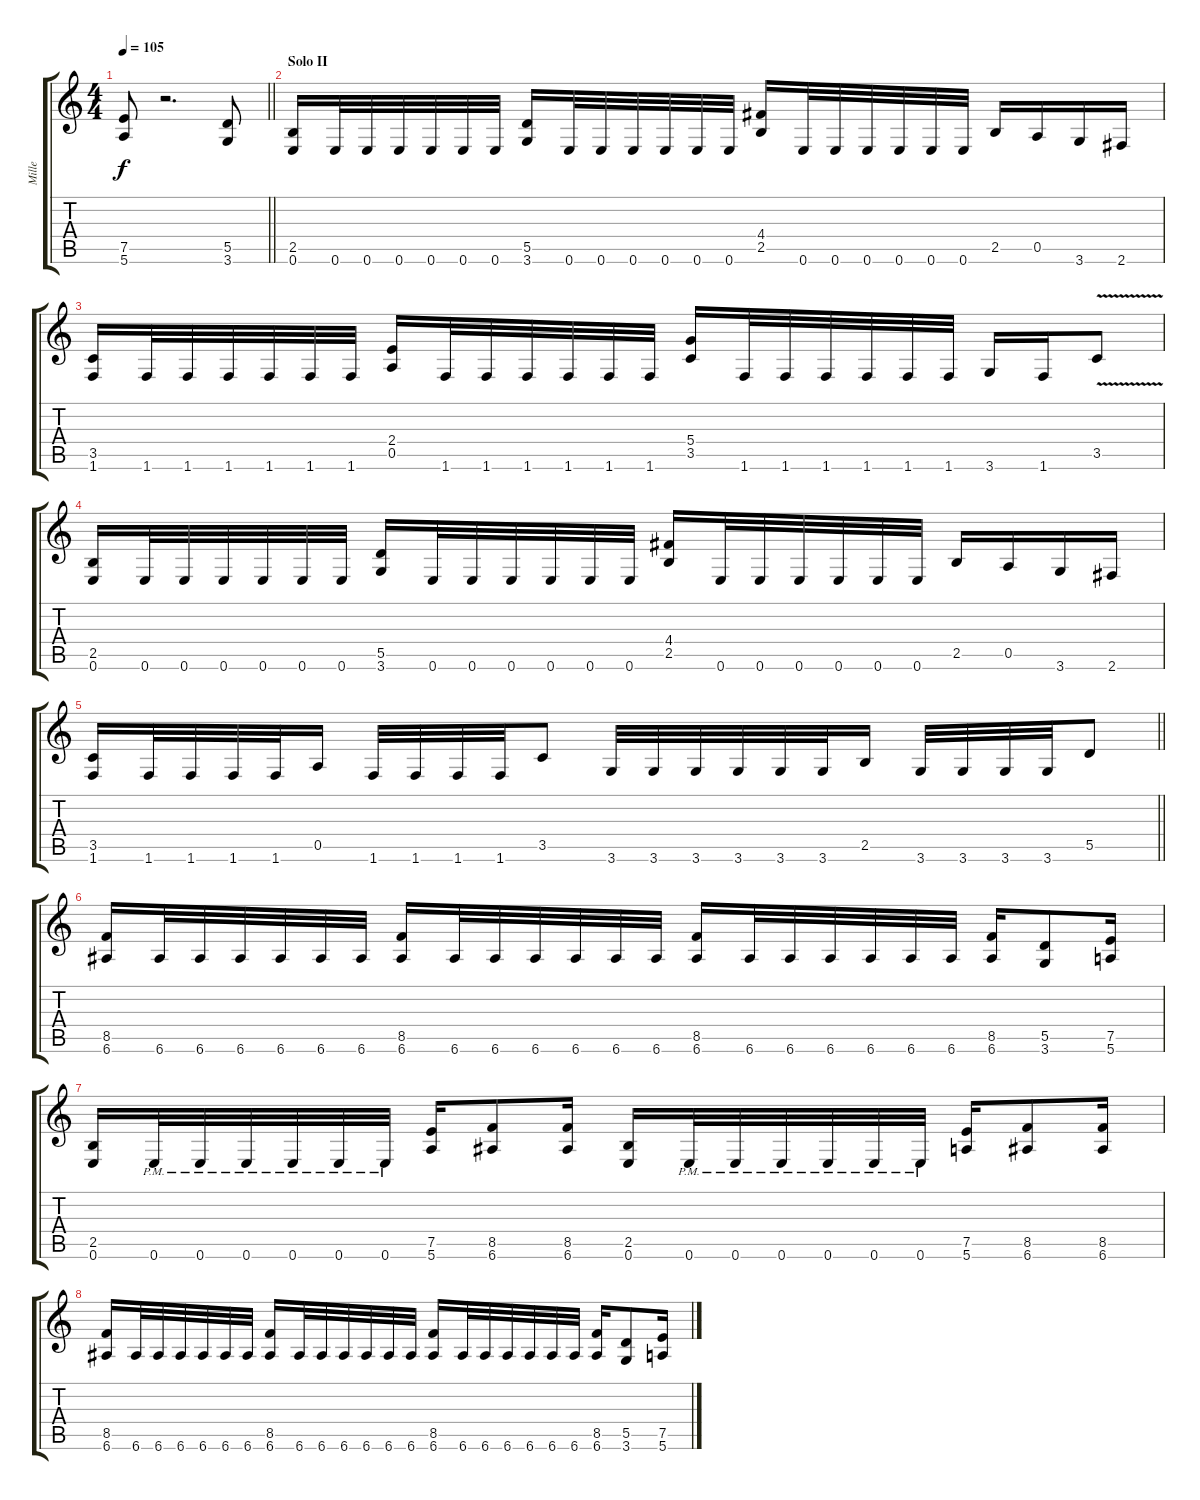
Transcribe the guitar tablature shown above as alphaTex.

\track ("Mille" "Mille") {instrument distortionguitar}
\staff {score tabs}
\tuning (E4 B3 G3 D3 A2 E2) {hide}
\ts (4 4)
\tempo 105
\clef g2
\barLineRight lightlight
\ks c
(7.5 5.6).8{dy f} r.2{d} (5.5 3.6).8 |
\section ("" "Solo II")
(2.5 0.6).16 0.6.32 0.6.32 0.6.32 0.6.32 0.6.32 0.6.32 (5.5 3.6).16 0.6.32 0.6.32 0.6.32 0.6.32 0.6.32 0.6.32 (4.4 2.5).16 0.6.32 0.6.32 0.6.32 0.6.32 0.6.32 0.6.32 2.5.16 0.5.16 3.6.16 2.6.16 |
(3.5 1.6).16 1.6.32 1.6.32 1.6.32 1.6.32 1.6.32 1.6.32 (2.4 0.5).16 1.6.32 1.6.32 1.6.32 1.6.32 1.6.32 1.6.32 (5.4 3.5).16 1.6.32 1.6.32 1.6.32 1.6.32 1.6.32 1.6.32 3.6.16 1.6.16 3.5{v}.8 |
(2.5 0.6).16 0.6.32 0.6.32 0.6.32 0.6.32 0.6.32 0.6.32 (5.5 3.6).16 0.6.32 0.6.32 0.6.32 0.6.32 0.6.32 0.6.32 (4.4 2.5).16 0.6.32 0.6.32 0.6.32 0.6.32 0.6.32 0.6.32 2.5.16 0.5.16 3.6.16 2.6.16 |
\barLineRight lightlight
(3.5 1.6).16 1.6.32 1.6.32 1.6.32 1.6.32 0.5.16 1.6.32 1.6.32 1.6.32 1.6.32 3.5.8 3.6.32 3.6.32 3.6.32 3.6.32 3.6.32 3.6.32 2.5.16 3.6.32 3.6.32 3.6.32 3.6.32 5.5.8 |
(8.5 6.6).16 6.6.32 6.6.32 6.6.32 6.6.32 6.6.32 6.6.32 (8.5 6.6).16 6.6.32 6.6.32 6.6.32 6.6.32 6.6.32 6.6.32 (8.5 6.6).16 6.6.32 6.6.32 6.6.32 6.6.32 6.6.32 6.6.32 (8.5 6.6).16 (5.5 3.6).8 (7.5 5.6).16 |
(2.5 0.6).16 0.6{pm}.32 0.6{pm}.32 0.6{pm}.32 0.6{pm}.32 0.6{pm}.32 0.6{pm}.32 (7.5 5.6).16 (8.5 6.6).8 (8.5 6.6).16 (2.5 0.6).16 0.6{pm}.32 0.6{pm}.32 0.6{pm}.32 0.6{pm}.32 0.6{pm}.32 0.6{pm}.32 (7.5 5.6).16 (8.5 6.6).8 (8.5 6.6).16 |
(8.5 6.6).16 6.6.32 6.6.32 6.6.32 6.6.32 6.6.32 6.6.32 (8.5 6.6).16 6.6.32 6.6.32 6.6.32 6.6.32 6.6.32 6.6.32 (8.5 6.6).16 6.6.32 6.6.32 6.6.32 6.6.32 6.6.32 6.6.32 (8.5 6.6).16 (5.5 3.6).8 (7.5 5.6).16
